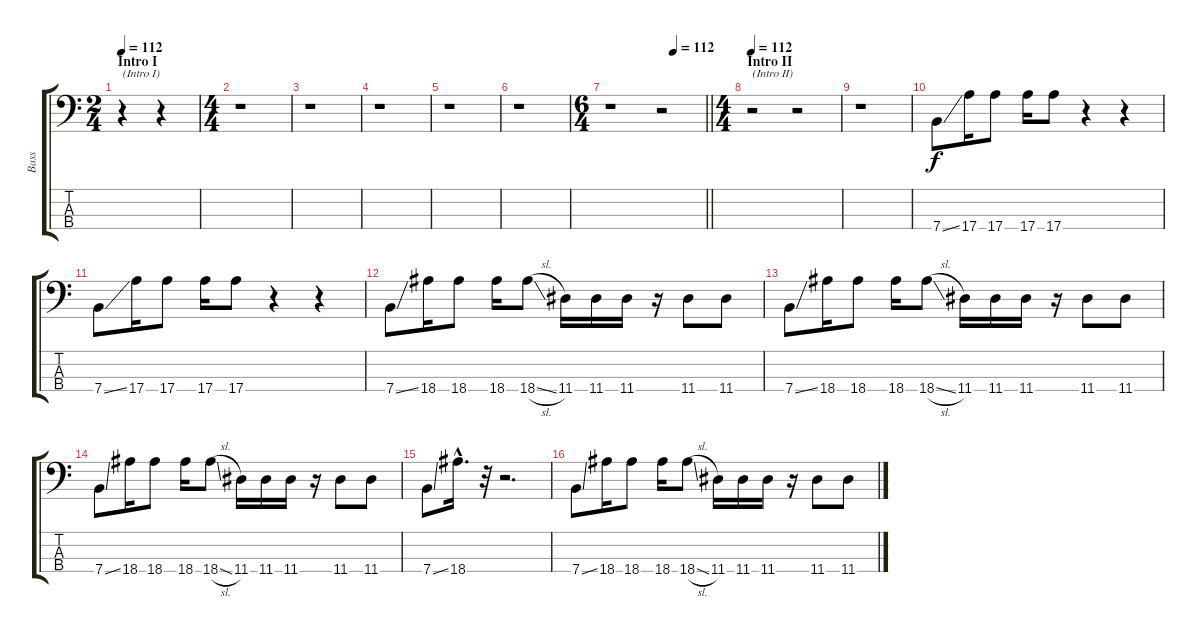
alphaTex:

\track ("Bass" "Bass") {instrument electricbasspick}
\staff {score tabs}
\tuning (G2 D2 A1 E1) {hide}
\ts (2 4)
\section ("" "Intro I")
\tempo 112
\tempo 96
\tempo 112
\clef f4
\ks c
r.4{txt "(Intro I)" dy f instrument electricbasspick} r.4 |
\ts (4 4)
r.1 |
r.1 |
r.1 |
r.1 |
r.1 |
\ts (6 4)
\tempo (112 0.6666666666666666)
\barLineRight lightlight
r.1 r.2 |
\ts (4 4)
\section ("" "Intro II")
\tempo 112
r.2{txt "(Intro II)"} r.2 |
r.1 |
7.4{ss}.8 17.4.16 17.4.8 17.4.16 17.4.8 r.4 r.4 |
7.4{ss}.8 17.4.16 17.4.8 17.4.16 17.4.8 r.4 r.4 |
7.4{ss}.8 18.4.16 18.4.8 18.4.16 18.4{sl}.8 11.4.16 11.4.16 11.4.16 r.16 11.4.8 11.4.8 |
7.4{ss}.8 18.4.16 18.4.8 18.4.16 18.4{sl}.8 11.4.16 11.4.16 11.4.16 r.16 11.4.8 11.4.8 |
7.4{ss}.8 18.4.16 18.4.8 18.4.16 18.4{sl}.8 11.4.16 11.4.16 11.4.16 r.16 11.4.8 11.4.8 |
7.4{ss}.8 18.4{hac}.16{d} r.32 r.2{d} |
7.4{ss}.8 18.4.16 18.4.8 18.4.16 18.4{sl}.8 11.4.16 11.4.16 11.4.16 r.16 11.4.8 11.4.8
